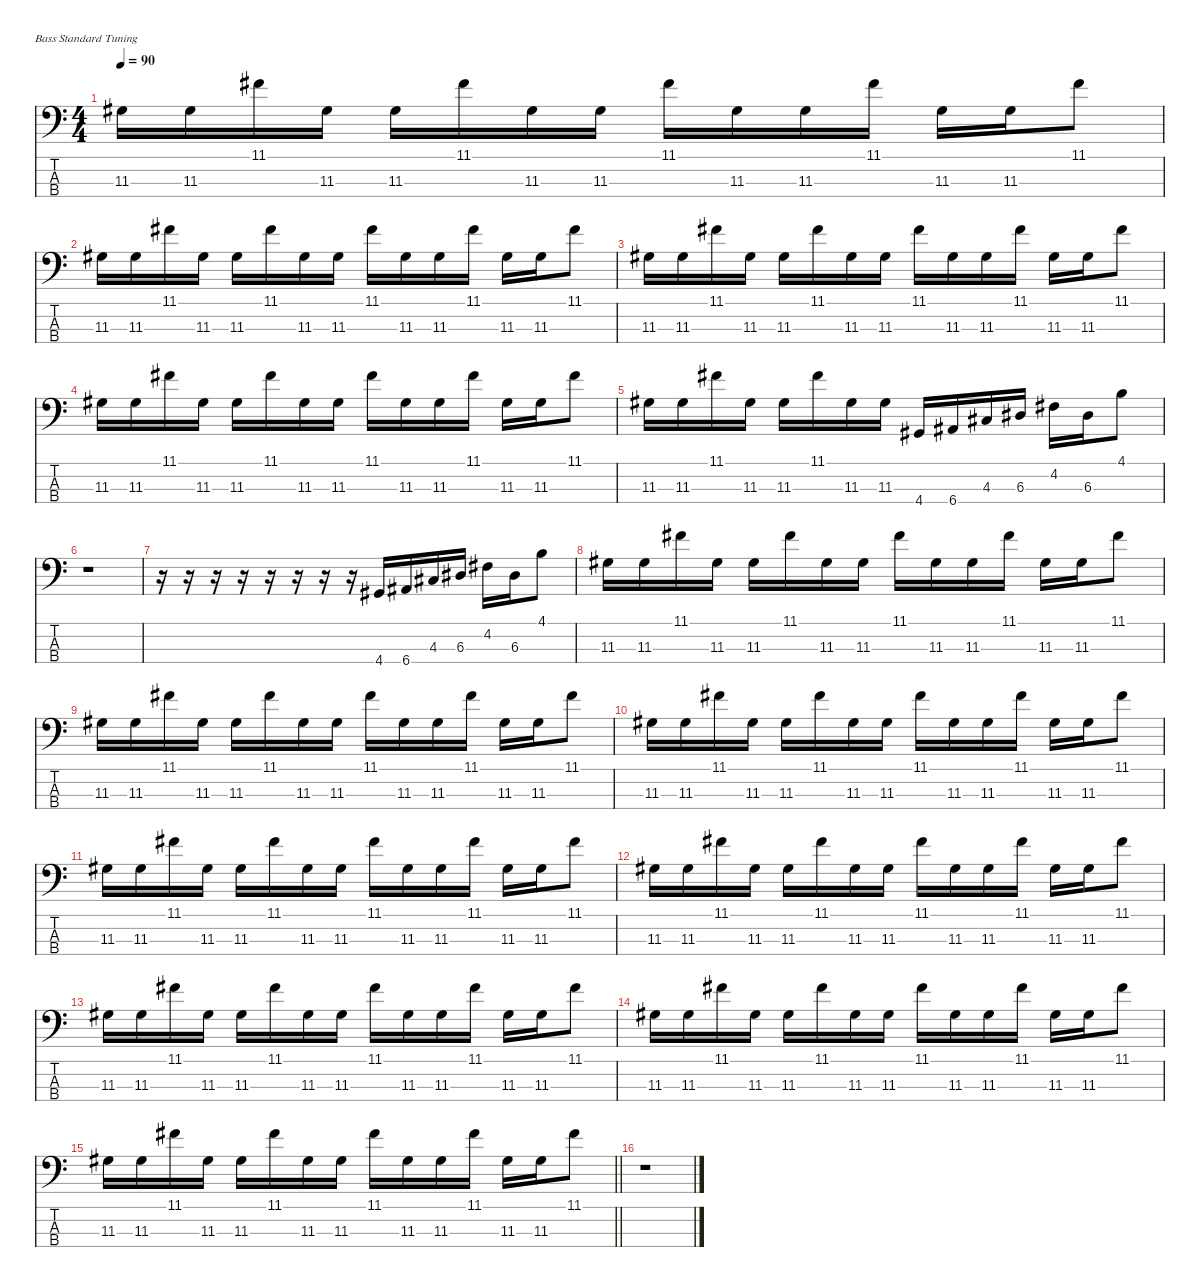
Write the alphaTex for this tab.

\defaultSystemsLayout 4
\hideDynamics
\bracketExtendMode nobrackets
\singleTrackTrackNamePolicy hidden
\multiTrackTrackNamePolicy hidden
\otherSystemsTrackNameOrientation horizontal
\track ("Overdriven bass" "el.bs.") {instrument electricbasspick}
\staff {score tabs}
\tuning (G2 D2 A1 E1)
\ts (4 4)
\tempo 90
\clef f4
\ks c
11.3{acc #}.16{dy f beam Down} 11.3{acc #}.16{beam Down} 11.1{acc #}.16{beam Down} 11.3{acc #}.16{beam Down} 11.3{acc #}.16{beam Down} 11.1{acc #}.16{beam Down} 11.3{acc #}.16{beam Down} 11.3{acc #}.16{beam Down} 11.1{acc #}.16{beam Down} 11.3{acc #}.16{beam Down} 11.3{acc #}.16{beam Down} 11.1{acc #}.16{beam Down} 11.3{acc #}.16{beam Down} 11.3{acc #}.16{beam Down} 11.1{acc #}.8{beam Down} |
11.3{acc #}.16{beam Down} 11.3{acc #}.16{beam Down} 11.1{acc #}.16{beam Down} 11.3{acc #}.16{beam Down} 11.3{acc #}.16{beam Down} 11.1{acc #}.16{beam Down} 11.3{acc #}.16{beam Down} 11.3{acc #}.16{beam Down} 11.1{acc #}.16{beam Down} 11.3{acc #}.16{beam Down} 11.3{acc #}.16{beam Down} 11.1{acc #}.16{beam Down} 11.3{acc #}.16{beam Down} 11.3{acc #}.16{beam Down} 11.1{acc #}.8{beam Down} |
11.3{acc #}.16{beam Down} 11.3{acc #}.16{beam Down} 11.1{acc #}.16{beam Down} 11.3{acc #}.16{beam Down} 11.3{acc #}.16{beam Down} 11.1{acc #}.16{beam Down} 11.3{acc #}.16{beam Down} 11.3{acc #}.16{beam Down} 11.1{acc #}.16{beam Down} 11.3{acc #}.16{beam Down} 11.3{acc #}.16{beam Down} 11.1{acc #}.16{beam Down} 11.3{acc #}.16{beam Down} 11.3{acc #}.16{beam Down} 11.1{acc #}.8{beam Down} |
11.3{acc #}.16{beam Down} 11.3{acc #}.16{beam Down} 11.1{acc #}.16{beam Down} 11.3{acc #}.16{beam Down} 11.3{acc #}.16{beam Down} 11.1{acc #}.16{beam Down} 11.3{acc #}.16{beam Down} 11.3{acc #}.16{beam Down} 11.1{acc #}.16{beam Down} 11.3{acc #}.16{beam Down} 11.3{acc #}.16{beam Down} 11.1{acc #}.16{beam Down} 11.3{acc #}.16{beam Down} 11.3{acc #}.16{beam Down} 11.1{acc #}.8{beam Down} |
11.3{acc #}.16{beam Down} 11.3{acc #}.16{beam Down} 11.1{acc #}.16{beam Down} 11.3{acc #}.16{beam Down} 11.3{acc #}.16{beam Down} 11.1{acc #}.16{beam Down} 11.3{acc #}.16{beam Down} 11.3{acc #}.16{beam Down} 4.4{acc #}.16{beam Up} 6.4{acc #}.16{beam Up} 4.3{acc #}.16{beam Up} 6.3{acc #}.16{beam Up} 4.2{acc #}.16{beam Down} 6.3{acc #}.16{beam Down} 4.1.8{beam Down} |
r.1{beam Down} |
r.16{beam Down} r.16{beam Down} r.16{beam Down} r.16{beam Down} r.16{beam Down} r.16{beam Down} r.16{beam Down} r.16{beam Down} 4.4{acc #}.16{beam Up} 6.4{acc #}.16{beam Up} 4.3{acc #}.16{beam Up} 6.3{acc #}.16{beam Up} 4.2{acc #}.16{beam Down} 6.3{acc #}.16{beam Down} 4.1.8{beam Down} |
11.3{acc #}.16{beam Down} 11.3{acc #}.16{beam Down} 11.1{acc #}.16{beam Down} 11.3{acc #}.16{beam Down} 11.3{acc #}.16{beam Down} 11.1{acc #}.16{beam Down} 11.3{acc #}.16{beam Down} 11.3{acc #}.16{beam Down} 11.1{acc #}.16{beam Down} 11.3{acc #}.16{beam Down} 11.3{acc #}.16{beam Down} 11.1{acc #}.16{beam Down} 11.3{acc #}.16{beam Down} 11.3{acc #}.16{beam Down} 11.1{acc #}.8{beam Down} |
11.3{acc #}.16{beam Down} 11.3{acc #}.16{beam Down} 11.1{acc #}.16{beam Down} 11.3{acc #}.16{beam Down} 11.3{acc #}.16{beam Down} 11.1{acc #}.16{beam Down} 11.3{acc #}.16{beam Down} 11.3{acc #}.16{beam Down} 11.1{acc #}.16{beam Down} 11.3{acc #}.16{beam Down} 11.3{acc #}.16{beam Down} 11.1{acc #}.16{beam Down} 11.3{acc #}.16{beam Down} 11.3{acc #}.16{beam Down} 11.1{acc #}.8{beam Down} |
11.3{acc #}.16{beam Down} 11.3{acc #}.16{beam Down} 11.1{acc #}.16{beam Down} 11.3{acc #}.16{beam Down} 11.3{acc #}.16{beam Down} 11.1{acc #}.16{beam Down} 11.3{acc #}.16{beam Down} 11.3{acc #}.16{beam Down} 11.1{acc #}.16{beam Down} 11.3{acc #}.16{beam Down} 11.3{acc #}.16{beam Down} 11.1{acc #}.16{beam Down} 11.3{acc #}.16{beam Down} 11.3{acc #}.16{beam Down} 11.1{acc #}.8{beam Down} |
11.3{acc #}.16{beam Down} 11.3{acc #}.16{beam Down} 11.1{acc #}.16{beam Down} 11.3{acc #}.16{beam Down} 11.3{acc #}.16{beam Down} 11.1{acc #}.16{beam Down} 11.3{acc #}.16{beam Down} 11.3{acc #}.16{beam Down} 11.1{acc #}.16{beam Down} 11.3{acc #}.16{beam Down} 11.3{acc #}.16{beam Down} 11.1{acc #}.16{beam Down} 11.3{acc #}.16{beam Down} 11.3{acc #}.16{beam Down} 11.1{acc #}.8{beam Down} |
11.3{acc #}.16{beam Down} 11.3{acc #}.16{beam Down} 11.1{acc #}.16{beam Down} 11.3{acc #}.16{beam Down} 11.3{acc #}.16{beam Down} 11.1{acc #}.16{beam Down} 11.3{acc #}.16{beam Down} 11.3{acc #}.16{beam Down} 11.1{acc #}.16{beam Down} 11.3{acc #}.16{beam Down} 11.3{acc #}.16{beam Down} 11.1{acc #}.16{beam Down} 11.3{acc #}.16{beam Down} 11.3{acc #}.16{beam Down} 11.1{acc #}.8{beam Down} |
11.3{acc #}.16{beam Down} 11.3{acc #}.16{beam Down} 11.1{acc #}.16{beam Down} 11.3{acc #}.16{beam Down} 11.3{acc #}.16{beam Down} 11.1{acc #}.16{beam Down} 11.3{acc #}.16{beam Down} 11.3{acc #}.16{beam Down} 11.1{acc #}.16{beam Down} 11.3{acc #}.16{beam Down} 11.3{acc #}.16{beam Down} 11.1{acc #}.16{beam Down} 11.3{acc #}.16{beam Down} 11.3{acc #}.16{beam Down} 11.1{acc #}.8{beam Down} |
11.3{acc #}.16{beam Down} 11.3{acc #}.16{beam Down} 11.1{acc #}.16{beam Down} 11.3{acc #}.16{beam Down} 11.3{acc #}.16{beam Down} 11.1{acc #}.16{beam Down} 11.3{acc #}.16{beam Down} 11.3{acc #}.16{beam Down} 11.1{acc #}.16{beam Down} 11.3{acc #}.16{beam Down} 11.3{acc #}.16{beam Down} 11.1{acc #}.16{beam Down} 11.3{acc #}.16{beam Down} 11.3{acc #}.16{beam Down} 11.1{acc #}.8{beam Down} |
\barLineRight lightlight
11.3{acc #}.16{beam Down} 11.3{acc #}.16{beam Down} 11.1{acc #}.16{beam Down} 11.3{acc #}.16{beam Down} 11.3{acc #}.16{beam Down} 11.1{acc #}.16{beam Down} 11.3{acc #}.16{beam Down} 11.3{acc #}.16{beam Down} 11.1{acc #}.16{beam Down} 11.3{acc #}.16{beam Down} 11.3{acc #}.16{beam Down} 11.1{acc #}.16{beam Down} 11.3{acc #}.16{beam Down} 11.3{acc #}.16{beam Down} 11.1{acc #}.8{beam Down} |
r.1{beam Down}
